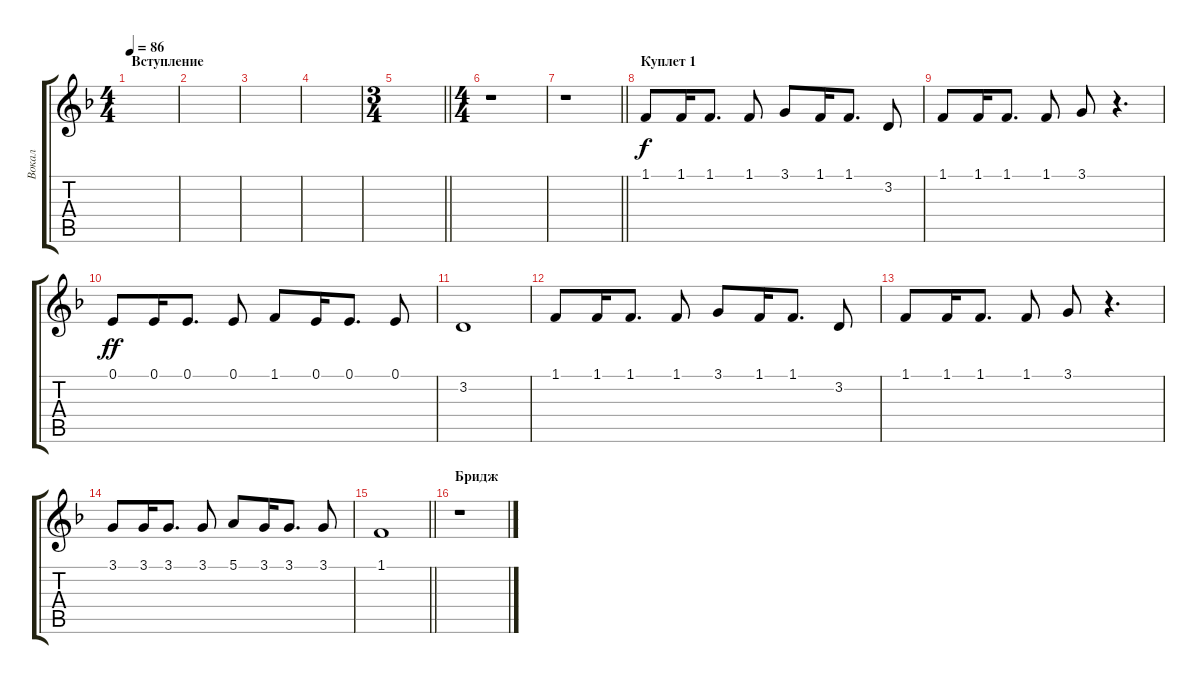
\track ("Вокал" "Вокал") {instrument pad1newage}
\staff {score tabs}
\tuning (E4 B3 G3 D3 A2 E2) {hide}
\ts (4 4)
\section ("" "Вступление")
\tempo 86
\clef g2
\ks dminor
|
|
|
|
\ts (3 4)
\barLineRight lightlight
|
\ts (4 4)
\ks f
r.1 |
\barLineRight lightlight
r.1 |
\section ("" "Куплет 1")
1.1.8 1.1.16 1.1.8{d} 1.1.8 3.1.8 1.1.16 1.1.8{d} 3.2.8 |
1.1.8 1.1.16 1.1.8{d} 1.1.8 3.1.8{dy f} r.4{d} |
0.1.8{dy ff} 0.1.16 0.1.8{d} 0.1.8 1.1.8 0.1.16 0.1.8{d} 0.1.8 |
3.2.1 |
1.1.8 1.1.16 1.1.8{d} 1.1.8 3.1.8 1.1.16 1.1.8{d} 3.2.8 |
1.1.8 1.1.16 1.1.8{d} 1.1.8 3.1.8 r.4{d} |
3.1.8 3.1.16 3.1.8{d} 3.1.8 5.1.8 3.1.16 3.1.8{d} 3.1.8 |
\barLineRight lightlight
1.1.1 |
\section ("" "Бридж")
r.1
